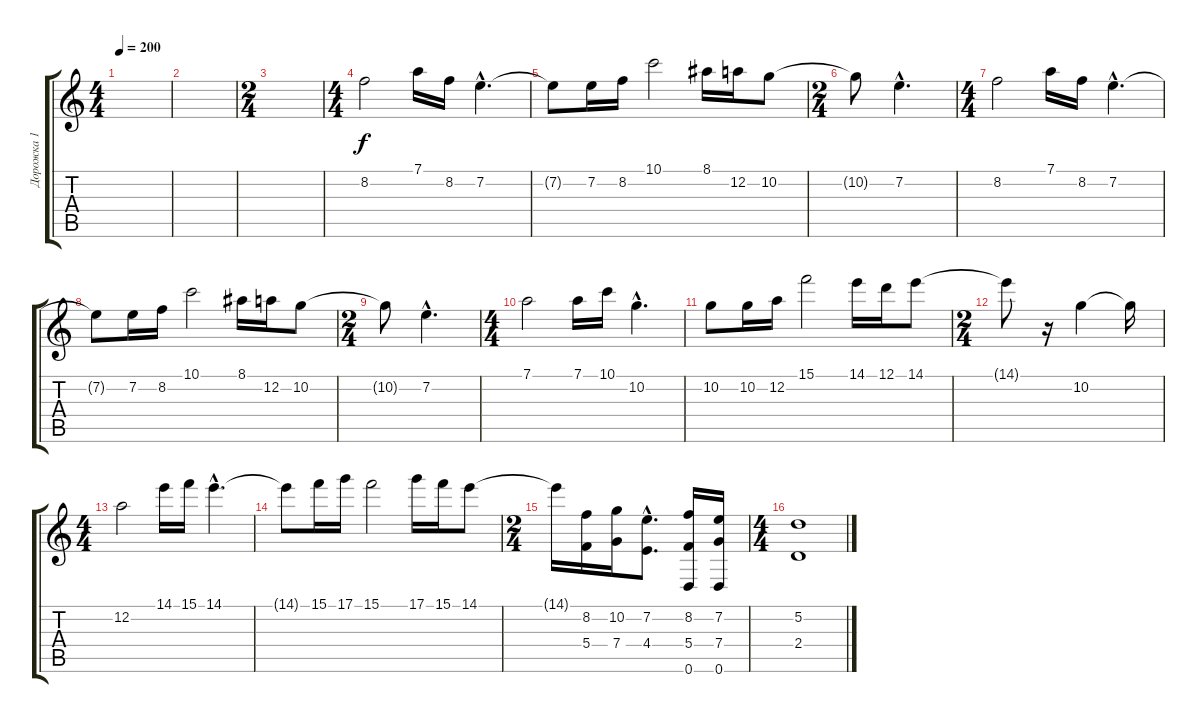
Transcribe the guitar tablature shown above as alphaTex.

\track ("Дорожка 1" "Дорожка 1") {instrument distortionguitar}
\staff {score tabs}
\tuning (D4 A3 F3 C3 G2 D2) {hide}
\ts (4 4)
\tempo 200
\clef g2
\ks c
|
|
\ts (2 4)
|
\ts (4 4)
8.2.2 7.1.16 8.2.16 7.2{hac}.4{d} |
7.2{t}.8 7.2.16 8.2.16 10.1.2 8.1.16 12.2.16 10.2.8 |
\ts (2 4)
10.2{t}.8 7.2{hac}.4{d} |
\ts (4 4)
8.2.2 7.1.16 8.2.16 7.2{hac}.4{d} |
7.2{t}.8 7.2.16 8.2.16 10.1.2 8.1.16 12.2.16 10.2.8 |
\ts (2 4)
10.2{t}.8 7.2{hac}.4{d} |
\ts (4 4)
7.1.2 7.1.16 10.1.16 10.2{hac}.4{d} |
10.2.8 10.2.16 12.2.16 15.1.2 14.1.16 12.1.16 14.1.8 |
\ts (2 4)
14.1{t}.8 r.16 10.2.4 10.2{t}.16 |
\ts (4 4)
12.2.2 14.1.16 15.1.16 14.1{hac}.4{d} |
14.1{t}.8 15.1.16 17.1.16 15.1.2 17.1.16 15.1.16 14.1.8 |
\ts (2 4)
14.1{t}.16 (8.2 5.4).16 (10.2 7.4).16 (7.2{hac} 4.4{hac}).8{d} (8.2 5.4 0.6).16 (7.2 7.4 0.6).16 |
\ts (4 4)
(5.2 2.4).1
